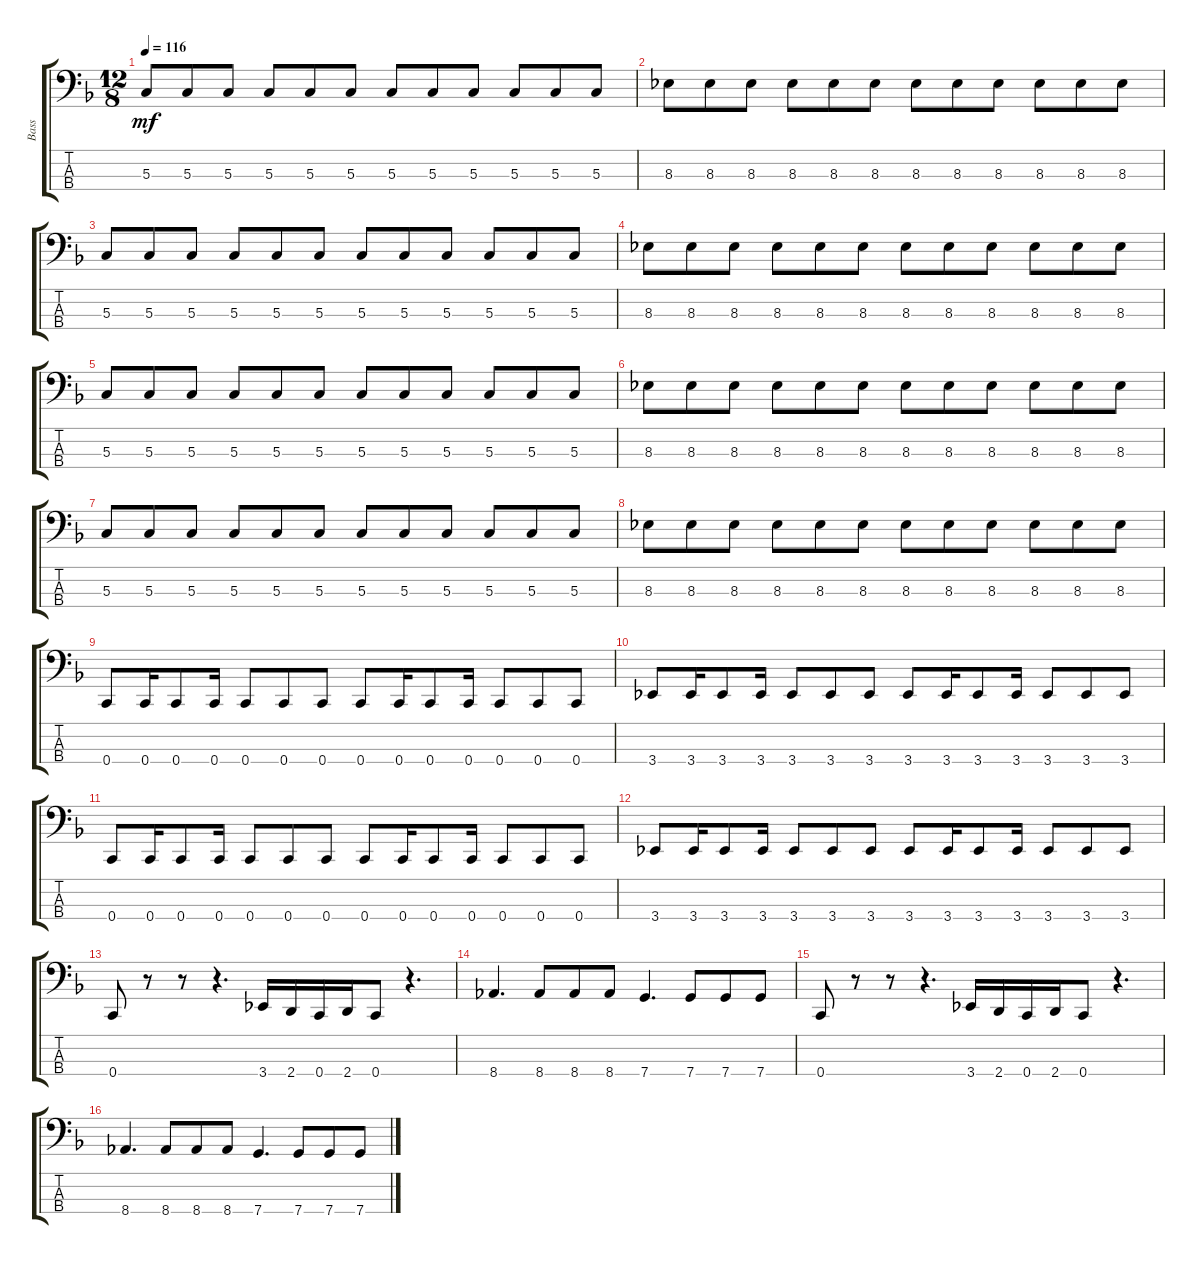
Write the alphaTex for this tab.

\track ("Bass" "Bass") {instrument electricbasspick}
\staff {score tabs}
\tuning (F2 C2 G1 C1) {hide}
\ts (12 8)
\tempo 116
\clef f4
\ks f
5.3.8{dy mf} 5.3.8 5.3.8 5.3.8 5.3.8 5.3.8 5.3.8 5.3.8 5.3.8 5.3.8 5.3.8 5.3.8 |
8.3.8 8.3.8 8.3.8 8.3.8 8.3.8 8.3.8 8.3.8 8.3.8 8.3.8 8.3.8 8.3.8 8.3.8 |
5.3.8 5.3.8 5.3.8 5.3.8 5.3.8 5.3.8 5.3.8 5.3.8 5.3.8 5.3.8 5.3.8 5.3.8 |
8.3.8 8.3.8 8.3.8 8.3.8 8.3.8 8.3.8 8.3.8 8.3.8 8.3.8 8.3.8 8.3.8 8.3.8 |
5.3.8 5.3.8 5.3.8 5.3.8 5.3.8 5.3.8 5.3.8 5.3.8 5.3.8 5.3.8 5.3.8 5.3.8 |
8.3.8 8.3.8 8.3.8 8.3.8 8.3.8 8.3.8 8.3.8 8.3.8 8.3.8 8.3.8 8.3.8 8.3.8 |
5.3.8 5.3.8 5.3.8 5.3.8 5.3.8 5.3.8 5.3.8 5.3.8 5.3.8 5.3.8 5.3.8 5.3.8 |
8.3.8 8.3.8 8.3.8 8.3.8 8.3.8 8.3.8 8.3.8 8.3.8 8.3.8 8.3.8 8.3.8 8.3.8 |
0.4.8 0.4.16 0.4.8 0.4.16 0.4.8 0.4.8 0.4.8 0.4.8 0.4.16 0.4.8 0.4.16 0.4.8 0.4.8 0.4.8 |
3.4.8 3.4.16 3.4.8 3.4.16 3.4.8 3.4.8 3.4.8 3.4.8 3.4.16 3.4.8 3.4.16 3.4.8 3.4.8 3.4.8 |
0.4.8 0.4.16 0.4.8 0.4.16 0.4.8 0.4.8 0.4.8 0.4.8 0.4.16 0.4.8 0.4.16 0.4.8 0.4.8 0.4.8 |
3.4.8 3.4.16 3.4.8 3.4.16 3.4.8 3.4.8 3.4.8 3.4.8 3.4.16 3.4.8 3.4.16 3.4.8 3.4.8 3.4.8 |
0.4.8 r.8 r.8 r.4{d} 3.4.16 2.4.16 0.4.16 2.4.16 0.4.8 r.4{d} |
8.4.4{d} 8.4.8 8.4.8 8.4.8 7.4.4{d} 7.4.8 7.4.8 7.4.8 |
0.4.8 r.8 r.8 r.4{d} 3.4.16 2.4.16 0.4.16 2.4.16 0.4.8 r.4{d} |
8.4.4{d} 8.4.8 8.4.8 8.4.8 7.4.4{d} 7.4.8 7.4.8 7.4.8
